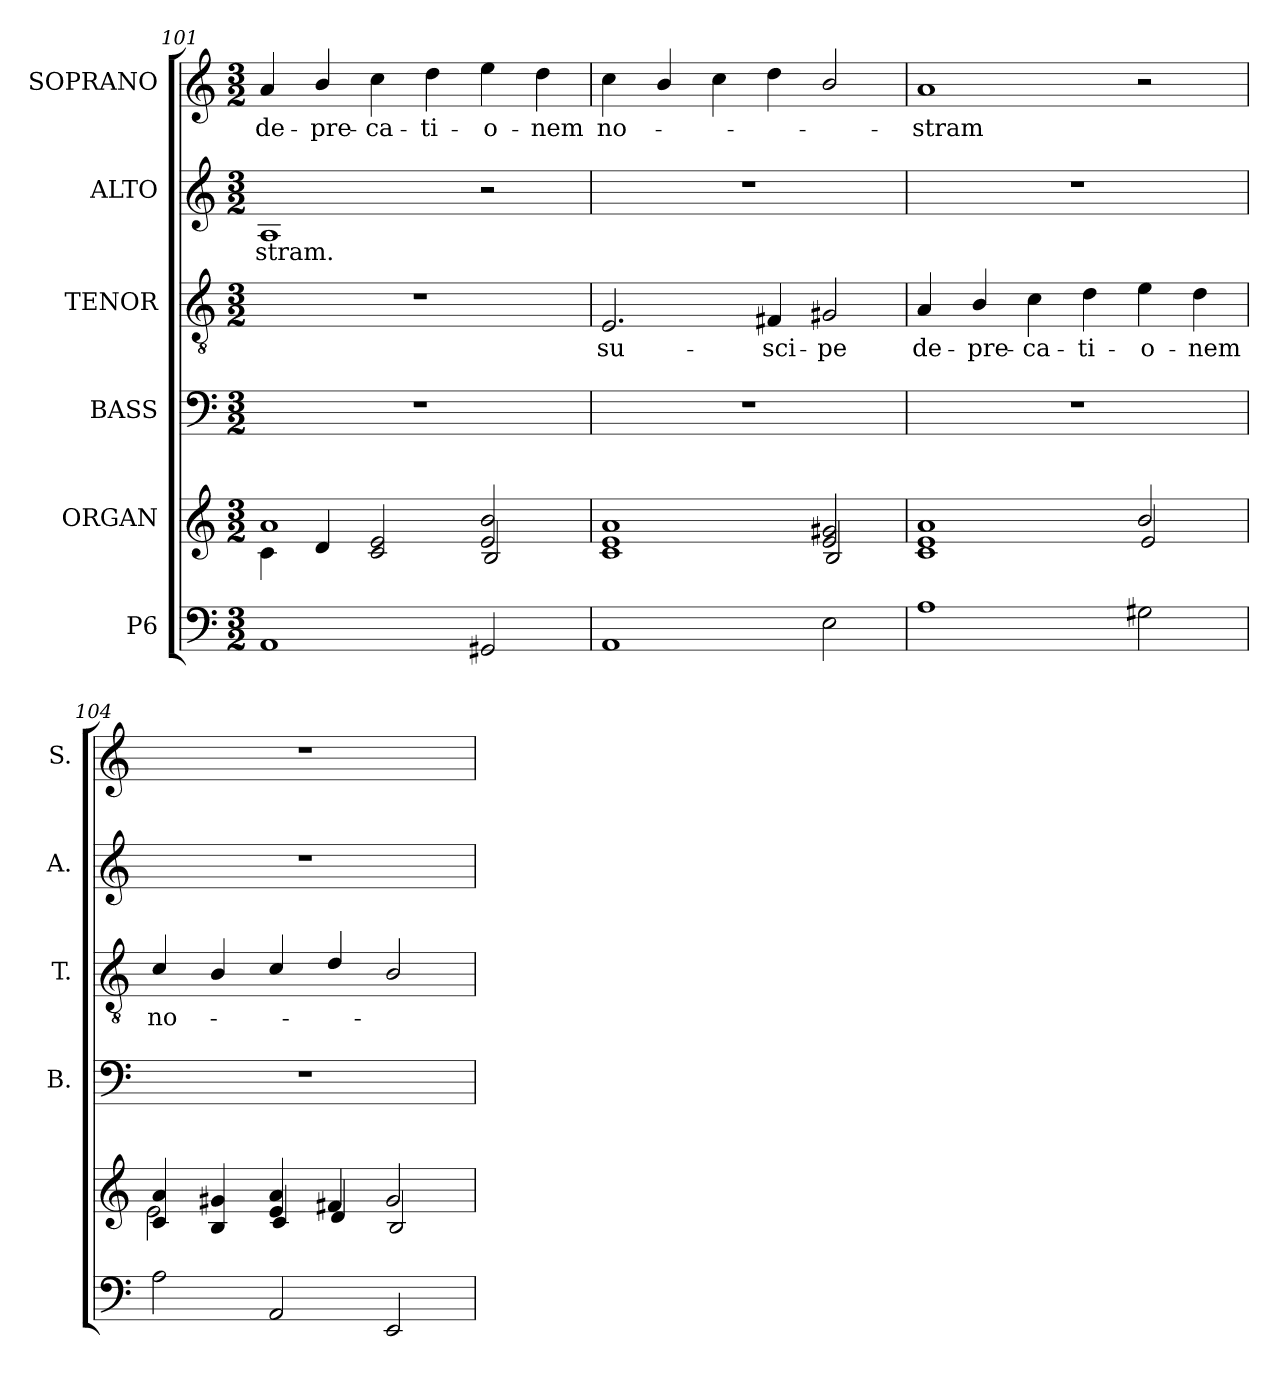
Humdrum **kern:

**kern	**kern	**kern	**kern	**text	**kern	**text	**kern	**text
*part6	*part5	*part4	*part3	*part3	*part2	*part2	*part1	*part1
*staff6	*staff5	*staff4	*staff3	*staff3	*staff2	*staff2	*staff1	*staff1
*I"P6	*I"ORGAN	*I"BASS	*I"TENOR	*	*I"ALTO	*	*I"SOPRANO	*
*	*	*I'B.	*I'T.	*	*I'A.	*	*I'S.	*
*clefF4	*clefG2	*clefF4	*clefGv2	*	*clefG2	*	*clefG2	*
*	*	*	*ITrd7c12	*	*	*	*	*
*k[]	*k[]	*k[]	*k[]	*	*k[]	*	*k[]	*
*C:	*C:	*C:	*C:	*	*C:	*	*C:	*
*M3/2	*M3/2	*M3/2	*M3/2	*	*M3/2	*	*M3/2	*
=101	=101	=101	=101	=101	=101	=101	=101	=101
*	*^	*	*	*	*	*	*	*
!	!	!	!LO:N:vis=1	!LO:N:vis=1	!	!	!	!	!
!	!	!	!	!	!	!	!LO:LY:b:color=#000000	!	!
!	!	!	!	!	!	!	!	!	!LO:LY:b:color=#000000
1AAi	1ai	4ci\	1.r	1.r	.	1Ai	-stram.	4ai/	de-
!	!	!	!	!	!	!	!	!	!LO:LY:b:color=#000000
.	.	4di/	.	.	.	.	.	4bi/	-pre-
!	!	!	!	!	!	!	!	!	!LO:LY:b:color=#000000
.	.	2ci/ 2ei	.	.	.	.	.	4cci\	-ca-
!	!	!	!	!	!	!	!	!	!LO:LY:b:color=#000000
.	.	.	.	.	.	.	.	4ddi\	-ti-
!	!	!	!	!	!	!	!	!	!LO:LY:b:color=#000000
2GG#Xi/	2ei/ 2bi	2Bi/	.	.	.	2r	.	4eei\	-o-
!	!	!	!	!	!	!	!	!	!LO:LY:b:color=#000000
.	.	.	.	.	.	.	.	4ddi\	-nem
=102	=102	=102	=102	=102	=102	=102	=102	=102	=102
!	!	!	!LO:N:vis=1	!	!	!	!	!	!
!	!	!	!	!	!LO:LY:b:color=#000000	!LO:N:vis=1	!	!	!
!	!	!	!	!	!	!	!	!	!LO:LY:b:color=#000000
1AAi	1ei 1ai	1ci	1.r	2.EEi/	su-	1.r	.	4cci\	no-
.	.	.	.	.	.	.	.	4bi/	.
.	.	.	.	.	.	.	.	4cci\	.
!	!	!	!	!	!LO:LY:b:color=#000000	!	!	!	!
.	.	.	.	4FF#Xi/	-sci-	.	.	4ddi\	.
!	!	!	!	!	!LO:LY:b:color=#000000	!	!	!	!
2Ei\	2ei/ 2g#Xi	2Bi/	.	2GG#Xi/	-pe	.	.	2bi/	.
=103	=103	=103	=103	=103	=103	=103	=103	=103	=103
!	!	!	!LO:N:vis=1	!	!	!	!	!	!
!	!	!	!	!	!LO:LY:b:color=#000000	!LO:N:vis=1	!	!	!
!	!	!	!	!	!	!	!	!	!LO:LY:b:color=#000000
1Ai	1ei 1ai	1ci	1.r	4AAi/	de-	1.r	.	1ai	-stram
!	!	!	!	!	!LO:LY:b:color=#000000	!	!	!	!
.	.	.	.	4BBi/	-pre-	.	.	.	.
!	!	!	!	!	!LO:LY:b:color=#000000	!	!	!	!
.	.	.	.	4Ci\	-ca-	.	.	.	.
!	!	!	!	!	!LO:LY:b:color=#000000	!	!	!	!
.	.	.	.	4Di\	-ti-	.	.	.	.
!	!	!	!	!	!LO:LY:b:color=#000000	!	!	!	!
2G#Xi\	2bi/	2ei/	.	4Ei\	-o-	.	.	2r	.
!	!	!	!	!	!LO:LY:b:color=#000000	!	!	!	!
.	.	.	.	4Di\	-nem	.	.	.	.
!!LO:LB:g=z
=104	=104	=104	=104	=104	=104	=104	=104	=104	=104
!	!	!	!LO:N:vis=1	!	!	!	!	!	!
!	!	!	!	!	!LO:LY:b:color=#000000	!LO:N:vis=1	!	!LO:N:vis=1	!
2Ai\	4ci/ 4ai	2ei\	1.r	4Ci/	no-	1.r	.	1.r	.
.	4Bi/ 4g#Xi	.	.	4BBi/	.	.	.	.	.
2AAi/	4ei/ 4ai	4ci/	.	4Ci/	.	.	.	.	.
.	4f#Xi/	4di/	.	4Di/	.	.	.	.	.
2EEi/	2g#i/	2Bi/	.	2BBi/	.	.	.	.	.
*	*v	*v	*	*	*	*	*	*	*
=	=	=	=	=	=	=	=	=
*-	*-	*-	*-	*-	*-	*-	*-	*-
